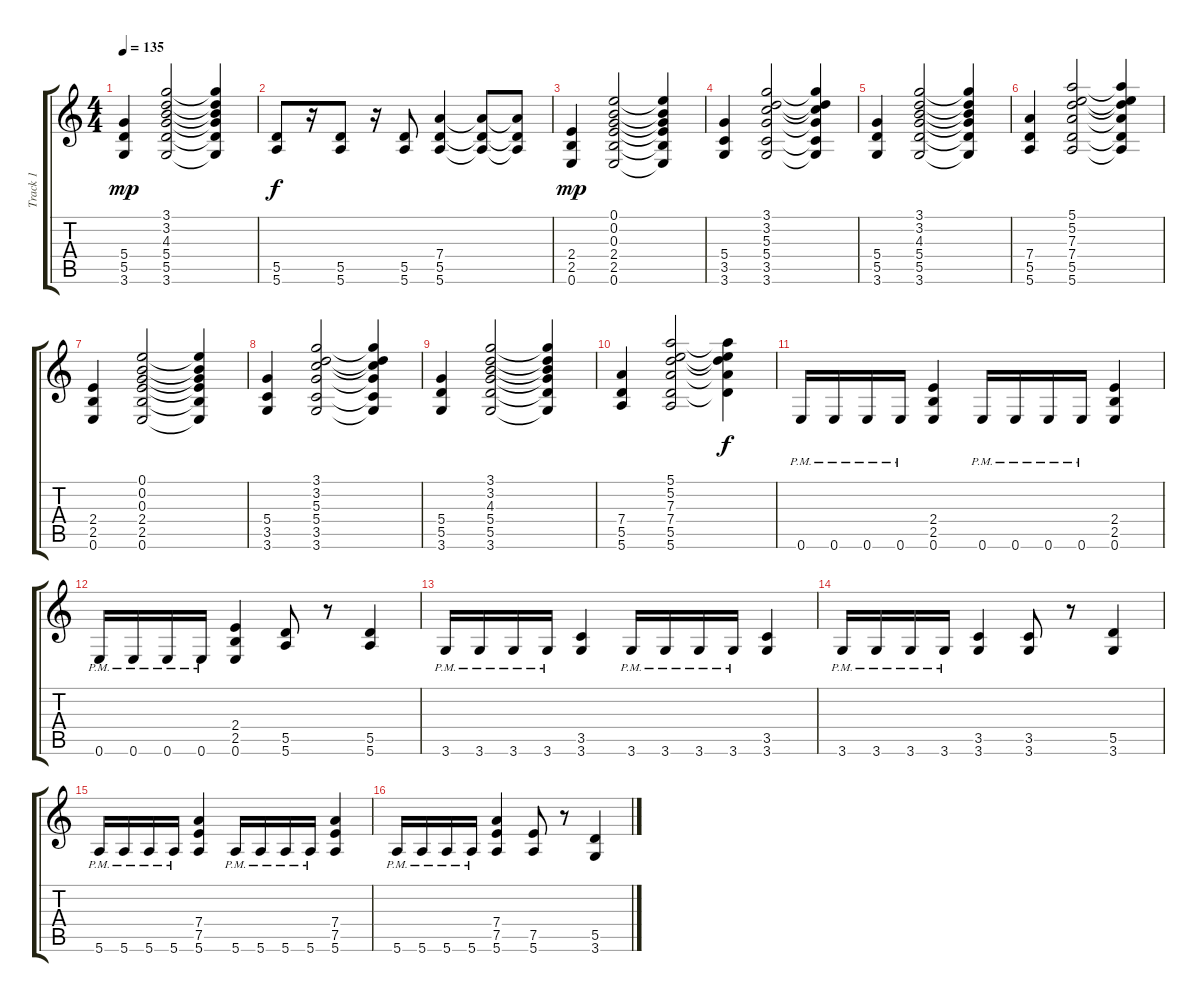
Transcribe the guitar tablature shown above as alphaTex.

\track ("Track 1" "Track 1") {instrument distortionguitar}
\staff {score tabs}
\tuning (E4 B3 G3 D3 A2 E2) {hide}
\ts (4 4)
\tempo 135
\clef g2
\ks c
(5.4 5.5 3.6).4{dy mp} (3.1 3.2 4.3 5.4 5.5 3.6).2 (3.1{t} 3.2{t} 4.3{t} 5.4{t} 5.5{t} 3.6{t}).4 |
(5.5 5.6).8{dy f} r.16 (5.5 5.6).8 r.16 (5.5 5.6).8 (7.4 5.5 5.6).4 (7.4{t} 5.5{t} 5.6{t}).8 (7.4{t} 5.5{t} 5.6{t}).8 |
(2.4 2.5 0.6).4{dy mp} (0.1 0.2 0.3 2.4 2.5 0.6).2 (0.1{t} 0.2{t} 0.3{t} 2.4{t} 2.5{t} 0.6{t}).4 |
(5.4 3.5 3.6).4 (3.1 3.2 5.3 5.4 3.5 3.6).2 (3.1{t} 3.2{t} 5.3{t} 5.4{t} 3.5{t} 3.6{t}).4 |
(5.4 5.5 3.6).4 (3.1 3.2 4.3 5.4 5.5 3.6).2 (3.1{t} 3.2{t} 4.3{t} 5.4{t} 5.5{t} 3.6{t}).4 |
(7.4 5.5 5.6).4 (5.1 5.2 7.3 7.4 5.5 5.6).2 (5.1{t} 5.2{t} 7.3{t} 7.4{t} 5.5{t} 5.6{t}).4 |
(2.4 2.5 0.6).4 (0.1 0.2 0.3 2.4 2.5 0.6).2 (0.1{t} 0.2{t} 0.3{t} 2.4{t} 2.5{t} 0.6{t}).4 |
(5.4 3.5 3.6).4 (3.1 3.2 5.3 5.4 3.5 3.6).2 (3.1{t} 3.2{t} 5.3{t} 5.4{t} 3.5{t} 3.6{t}).4 |
(5.4 5.5 3.6).4 (3.1 3.2 4.3 5.4 5.5 3.6).2 (3.1{t} 3.2{t} 4.3{t} 5.4{t} 5.5{t} 3.6{t}).4 |
(7.4 5.5 5.6).4 (5.1 5.2 7.3 7.4 5.5 5.6).2 (5.1{t} 5.2{t} 7.3{t} 7.4{t} 5.5{t}).4{dy f} |
0.6{pm}.16 0.6{pm}.16 0.6{pm}.16 0.6{pm}.16 (2.4 2.5 0.6).4 0.6{pm}.16 0.6{pm}.16 0.6{pm}.16 0.6{pm}.16 (2.4 2.5 0.6).4 |
0.6{pm}.16 0.6{pm}.16 0.6{pm}.16 0.6{pm}.16 (2.4 2.5 0.6).4 (5.5 5.6).8 r.8 (5.5 5.6).4 |
3.6{pm}.16 3.6{pm}.16 3.6{pm}.16 3.6{pm}.16 (3.5 3.6).4 3.6{pm}.16 3.6{pm}.16 3.6{pm}.16 3.6{pm}.16 (3.5 3.6).4 |
3.6{pm}.16 3.6{pm}.16 3.6{pm}.16 3.6{pm}.16 (3.5 3.6).4 (3.5 3.6).8 r.8 (5.5 3.6).4 |
5.6{pm}.16 5.6{pm}.16 5.6{pm}.16 5.6{pm}.16 (7.4 7.5 5.6).4 5.6{pm}.16 5.6{pm}.16 5.6{pm}.16 5.6{pm}.16 (7.4 7.5 5.6).4 |
5.6{pm}.16 5.6{pm}.16 5.6{pm}.16 5.6{pm}.16 (7.4 7.5 5.6).4 (7.5 5.6).8 r.8 (5.5 3.6).4
